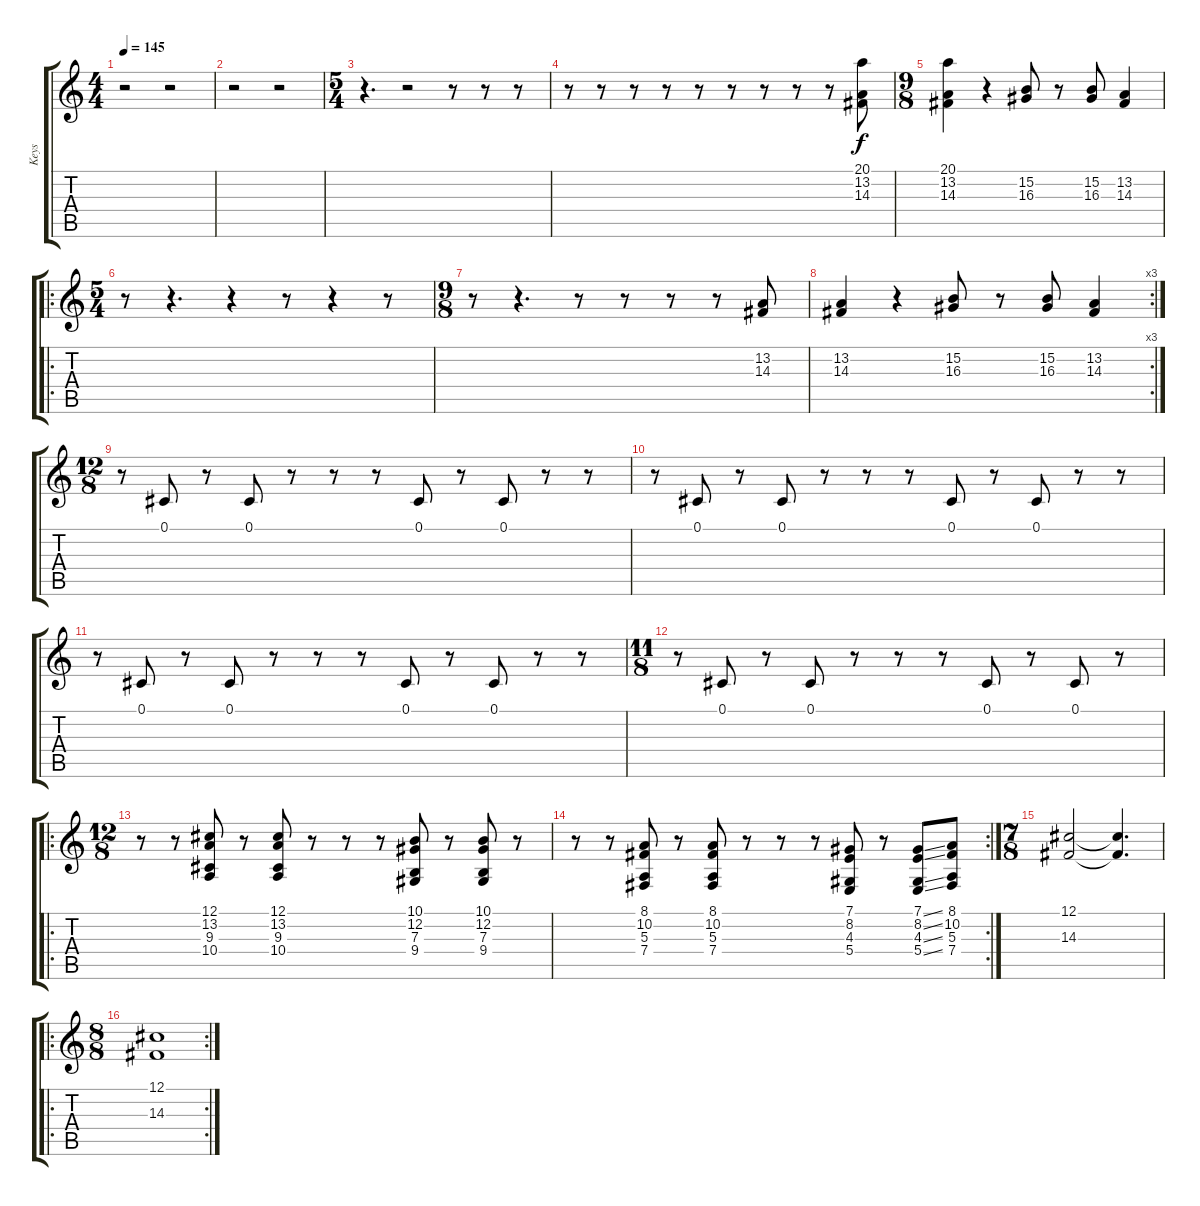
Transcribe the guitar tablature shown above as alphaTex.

\track ("Keys" "Keys") {instrument drawbarorgan}
\staff {score tabs}
\tuning (Db4 Ab3 E3 B2 Gb2 B1) {hide}
\ts (4 4)
\tempo 145
\clef g2
\ks c
r.2{dy f} r.2 |
r.2 r.2 |
\ts (5 4)
r.4{d} r.2 r.8 r.8 r.8 |
r.8 r.8 r.8 r.8 r.8 r.8 r.8 r.8 r.8 (20.1 13.2 14.3).8 |
\ts (9 8)
(20.1 13.2 14.3).4 r.4 (15.2 16.3).8 r.8 (15.2 16.3).8 (13.2 14.3).4 |
\ro
\ts (5 4)
r.8 r.4{d} r.4 r.8 r.4 r.8 |
\ts (9 8)
r.8 r.4{d} r.8 r.8 r.8 r.8 (13.2 14.3).8 |
\rc 3
(13.2 14.3).4 r.4 (15.2 16.3).8 r.8 (15.2 16.3).8 (13.2 14.3).4 |
\ts (12 8)
r.8 0.1.8 r.8 0.1.8 r.8 r.8 r.8 0.1.8 r.8 0.1.8 r.8 r.8 |
r.8 0.1.8 r.8 0.1.8 r.8 r.8 r.8 0.1.8 r.8 0.1.8 r.8 r.8 |
r.8 0.1.8 r.8 0.1.8 r.8 r.8 r.8 0.1.8 r.8 0.1.8 r.8 r.8 |
\ts (11 8)
r.8 0.1.8 r.8 0.1.8 r.8 r.8 r.8 0.1.8 r.8 0.1.8 r.8 |
\ro
\ts (12 8)
r.8 r.8 (12.1 13.2 9.3 10.4).8 r.8 (12.1 13.2 9.3 10.4).8 r.8 r.8 r.8 (10.1 12.2 7.3 9.4).8 r.8 (10.1 12.2 7.3 9.4).8 r.8 |
\rc 2
r.8 r.8 (8.1 10.2 5.3 7.4).8 r.8 (8.1 10.2 5.3 7.4).8 r.8 r.8 r.8 (7.1 8.2 4.3 5.4).8 r.8 (7.1{ss} 8.2{ss} 4.3{ss} 5.4{ss}).8 (8.1 10.2 5.3 7.4).8 |
\ts (7 8)
(12.1 14.3).2 (12.1{t} 14.3{t}).4{d} |
\ro
\rc 2
\ts (8 8)
(12.1 14.3).1
